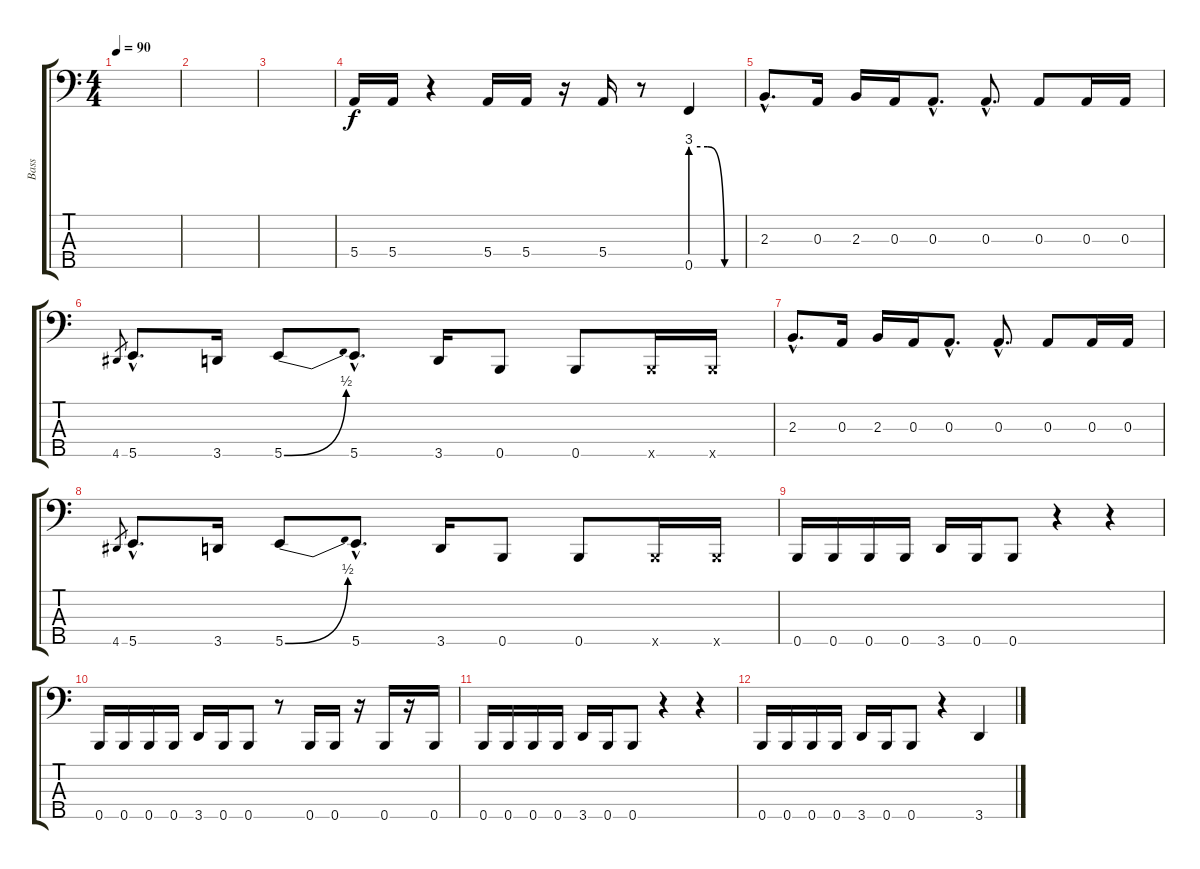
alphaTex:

\track ("Bass" "Bass") {instrument electricbasspick}
\staff {score tabs}
\tuning (G2 D2 A1 E1 B0) {hide}
\ts (4 4)
\tempo 90
\clef f4
\ks c
|
|
|
5.4.16 5.4.16 r.4 5.4.16 5.4.16 r.16 5.4.16 r.8 0.5{be (custom 0 12 20 12 40 0 60 0)}.4 |
2.3{hac}.8{d} 0.3.16 2.3.16 0.3.16 0.3{hac}.8{d} 0.3{hac}.8{d} 0.3.8 0.3.16 0.3.16 |
4.5.8{gr} 5.5{hac}.8{d} 3.5.16 5.5{be (bend 0 0 60 2)}.8 5.5{hac}.8{d} 3.5.16 0.5.8 0.5.8 0.5{x}.16 0.5{x}.16 |
2.3{hac}.8{d} 0.3.16 2.3.16 0.3.16 0.3{hac}.8{d} 0.3{hac}.8{d} 0.3.8 0.3.16 0.3.16 |
4.5.8{gr} 5.5{hac}.8{d} 3.5.16 5.5{be (bend 0 0 60 2)}.8 5.5{hac}.8{d} 3.5.16 0.5.8 0.5.8 0.5{x}.16 0.5{x}.16 |
0.5.16 0.5.16 0.5.16 0.5.16 3.5.16 0.5.16 0.5.8 r.4 r.4 |
0.5.16 0.5.16 0.5.16 0.5.16 3.5.16 0.5.16 0.5.8 r.8 0.5.16 0.5.16 r.16 0.5.16 r.16 0.5.16 |
0.5.16 0.5.16 0.5.16 0.5.16 3.5.16 0.5.16 0.5.8 r.4 r.4 |
0.5.16 0.5.16 0.5.16 0.5.16 3.5.16 0.5.16 0.5.8 r.4 3.5.4
